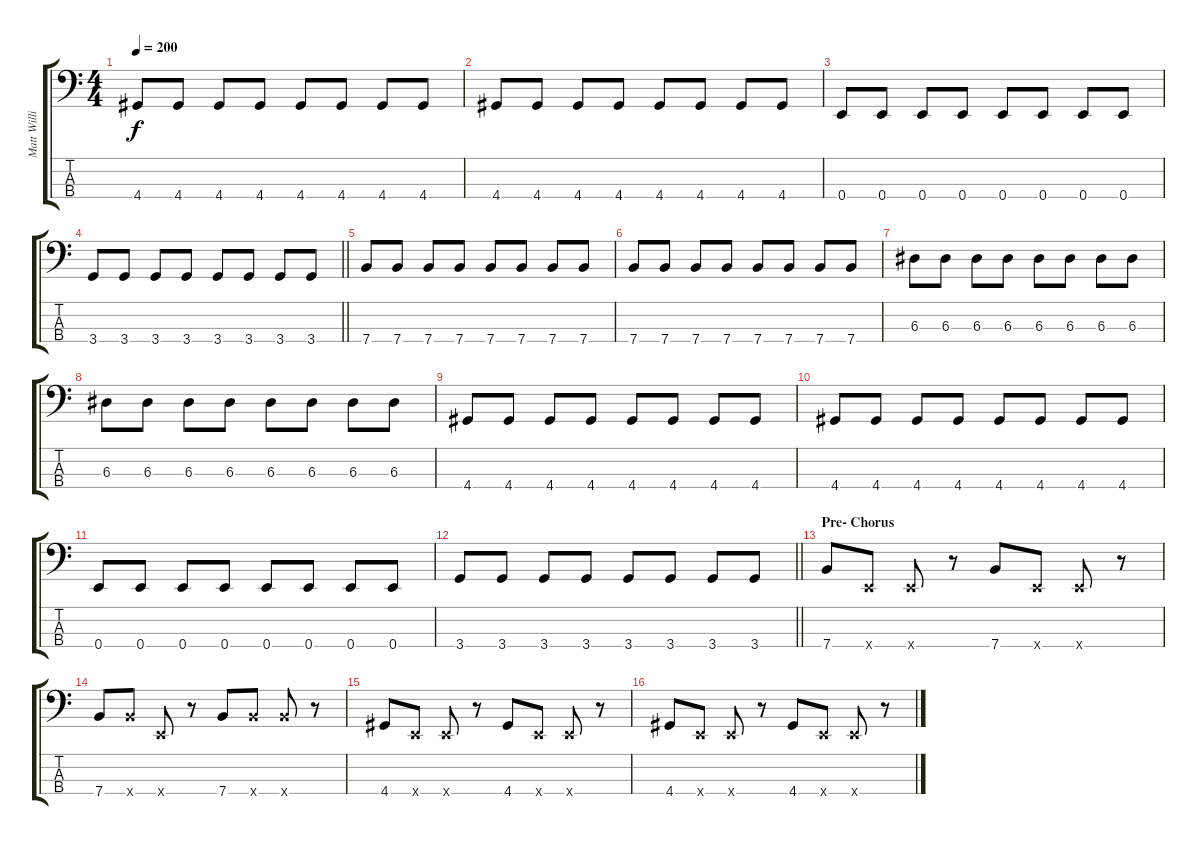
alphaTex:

\track ("Matt Willis" "Matt Willi") {instrument electricbasspick}
\staff {score tabs}
\tuning (G2 D2 A1 E1) {hide}
\ts (4 4)
\tempo 200
\clef f4
\ks c
4.4.8{dy f} 4.4.8 4.4.8 4.4.8 4.4.8 4.4.8 4.4.8 4.4.8 |
4.4.8 4.4.8 4.4.8 4.4.8 4.4.8 4.4.8 4.4.8 4.4.8 |
0.4.8 0.4.8 0.4.8 0.4.8 0.4.8 0.4.8 0.4.8 0.4.8 |
\barLineRight lightlight
3.4.8 3.4.8 3.4.8 3.4.8 3.4.8 3.4.8 3.4.8 3.4.8 |
7.4.8 7.4.8 7.4.8 7.4.8 7.4.8 7.4.8 7.4.8 7.4.8 |
7.4.8 7.4.8 7.4.8 7.4.8 7.4.8 7.4.8 7.4.8 7.4.8 |
6.3.8 6.3.8 6.3.8 6.3.8 6.3.8 6.3.8 6.3.8 6.3.8 |
6.3.8 6.3.8 6.3.8 6.3.8 6.3.8 6.3.8 6.3.8 6.3.8 |
4.4.8 4.4.8 4.4.8 4.4.8 4.4.8 4.4.8 4.4.8 4.4.8 |
4.4.8 4.4.8 4.4.8 4.4.8 4.4.8 4.4.8 4.4.8 4.4.8 |
0.4.8 0.4.8 0.4.8 0.4.8 0.4.8 0.4.8 0.4.8 0.4.8 |
\barLineRight lightlight
3.4.8 3.4.8 3.4.8 3.4.8 3.4.8 3.4.8 3.4.8 3.4.8 |
\section ("" "Pre- Chorus")
7.4.8 0.4{x}.8 0.4{x}.8 r.8 7.4.8 0.4{x}.8 0.4{x}.8 r.8 |
7.4.8 7.4{x}.8 0.4{x}.8 r.8 7.4.8 7.4{x}.8 7.4{x}.8 r.8 |
4.4.8 0.4{x}.8 0.4{x}.8 r.8 4.4.8 0.4{x}.8 0.4{x}.8 r.8 |
4.4.8 0.4{x}.8 0.4{x}.8 r.8 4.4.8 0.4{x}.8 0.4{x}.8 r.8
